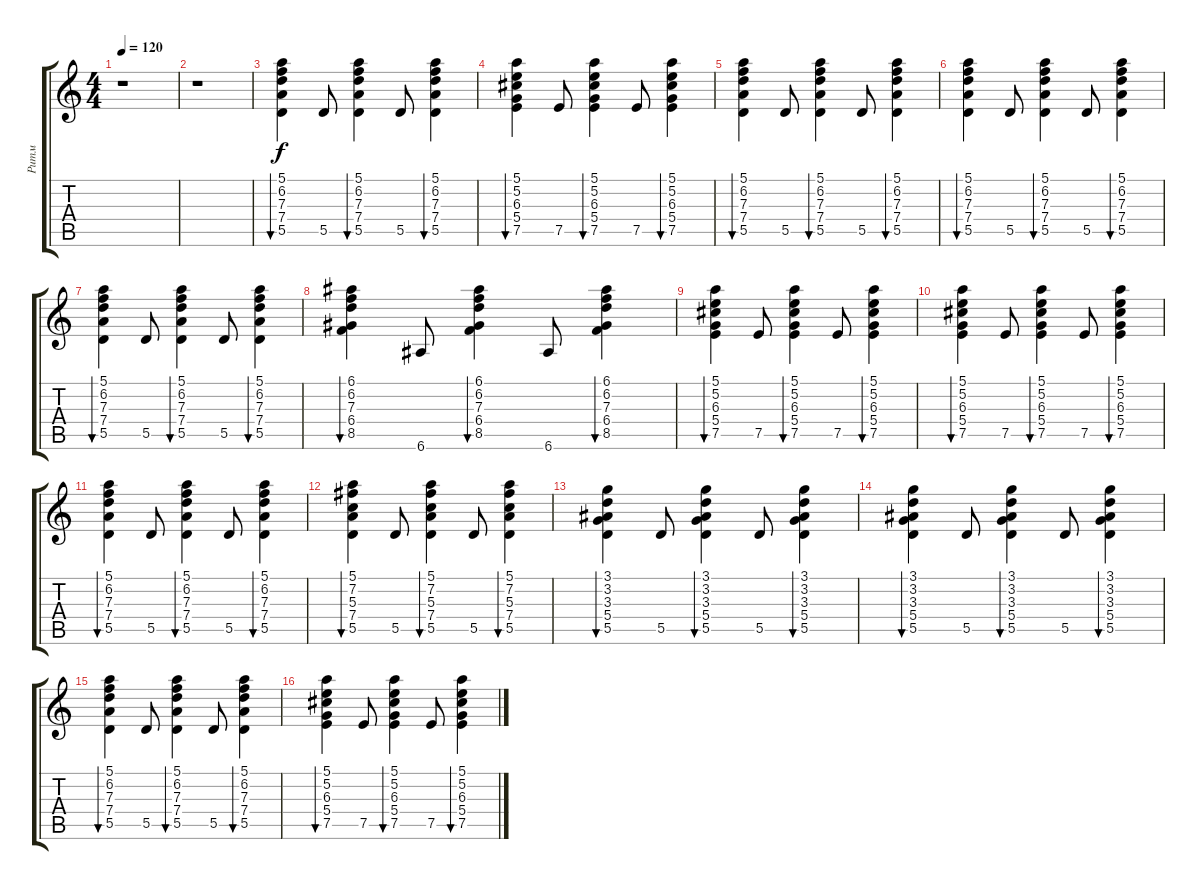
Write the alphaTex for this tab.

\track ("Ритм" "Ритм") {instrument acousticguitarnylon}
\staff {score tabs}
\tuning (E4 B3 G3 D3 A2 E2) {hide}
\ts (4 4)
\tempo 120
\clef g2
\ks c
r.1{dy f instrument acousticguitarnylon} |
r.1 |
(5.1 6.2 7.3 7.4 5.5).4{bu 30} 5.5.8 (5.1 6.2 7.3 7.4 5.5).4{bu 30} 5.5.8 (5.1 6.2 7.3 7.4 5.5).4{bu 30} |
(5.1 5.2 6.3 5.4 7.5).4{bu 30} 7.5.8 (5.1 5.2 6.3 5.4 7.5).4{bu 30} 7.5.8 (5.1 5.2 6.3 5.4 7.5).4{bu 30} |
(5.1 6.2 7.3 7.4 5.5).4{bu 30} 5.5.8 (5.1 6.2 7.3 7.4 5.5).4{bu 30} 5.5.8 (5.1 6.2 7.3 7.4 5.5).4{bu 30} |
(5.1 6.2 7.3 7.4 5.5).4{bu 30} 5.5.8 (5.1 6.2 7.3 7.4 5.5).4{bu 30} 5.5.8 (5.1 6.2 7.3 7.4 5.5).4{bu 30} |
(5.1 6.2 7.3 7.4 5.5).4{bu 30} 5.5.8 (5.1 6.2 7.3 7.4 5.5).4{bu 30} 5.5.8 (5.1 6.2 7.3 7.4 5.5).4{bu 30} |
(6.1 6.2 7.3 6.4 8.5).4{bu 30} 6.6.8 (6.1 6.2 7.3 6.4 8.5).4{bu 30} 6.6.8 (6.1 6.2 7.3 6.4 8.5).4{bu 30} |
(5.1 5.2 6.3 5.4 7.5).4{bu 30} 7.5.8 (5.1 5.2 6.3 5.4 7.5).4{bu 30} 7.5.8 (5.1 5.2 6.3 5.4 7.5).4{bu 30} |
(5.1 5.2 6.3 5.4 7.5).4{bu 30} 7.5.8 (5.1 5.2 6.3 5.4 7.5).4{bu 30} 7.5.8 (5.1 5.2 6.3 5.4 7.5).4{bu 30} |
(5.1 6.2 7.3 7.4 5.5).4{bu 30} 5.5.8 (5.1 6.2 7.3 7.4 5.5).4{bu 30} 5.5.8 (5.1 6.2 7.3 7.4 5.5).4{bu 30} |
(5.1 7.2 5.3 7.4 5.5).4{bu 30} 5.5.8 (5.1 7.2 5.3 7.4 5.5).4{bu 30} 5.5.8 (5.1 7.2 5.3 7.4 5.5).4{bu 30} |
(3.1 3.2 3.3 5.4 5.5).4{bu 30} 5.5.8 (3.1 3.2 3.3 5.4 5.5).4{bu 30} 5.5.8 (3.1 3.2 3.3 5.4 5.5).4{bu 30} |
(3.1 3.2 3.3 5.4 5.5).4{bu 30} 5.5.8 (3.1 3.2 3.3 5.4 5.5).4{bu 30} 5.5.8 (3.1 3.2 3.3 5.4 5.5).4{bu 30} |
(5.1 6.2 7.3 7.4 5.5).4{bu 30} 5.5.8 (5.1 6.2 7.3 7.4 5.5).4{bu 30} 5.5.8 (5.1 6.2 7.3 7.4 5.5).4{bu 30} |
(5.1 5.2 6.3 5.4 7.5).4{bu 30} 7.5.8 (5.1 5.2 6.3 5.4 7.5).4{bu 30} 7.5.8 (5.1 5.2 6.3 5.4 7.5).4{bu 30}
